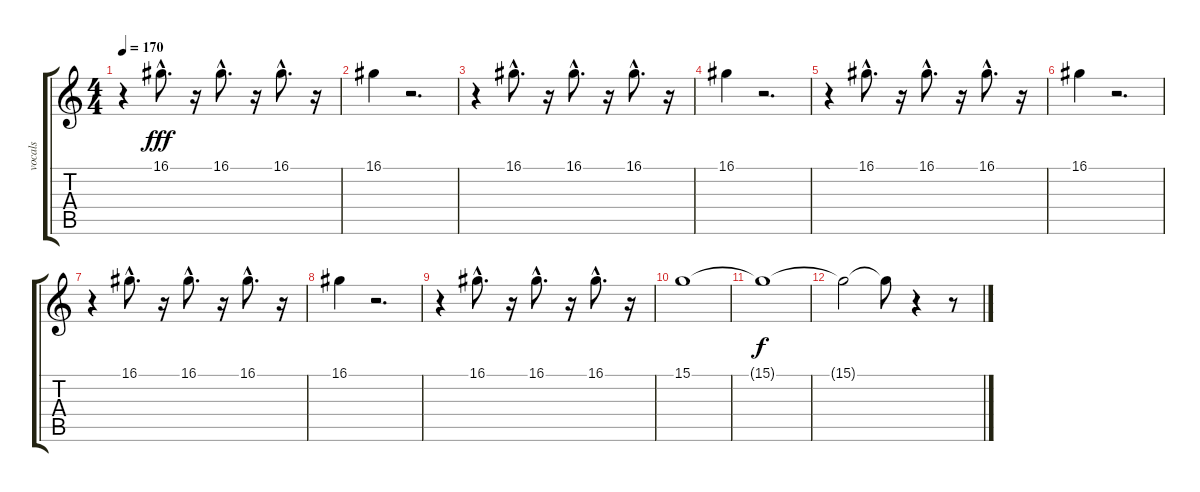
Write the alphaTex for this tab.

\track ("vocals" "vocals") {instrument panflute}
\staff {score tabs}
\tuning (E4 B3 G3 D3 A2 E2) {hide}
\ts (4 4)
\tempo 170
\clef g2
\ks c
r.4{dy fff} 16.1{hac}.8{d} r.16 16.1{hac}.8{d} r.16 16.1{hac}.8{d} r.16 |
16.1.4 r.2{d} |
r.4 16.1{hac}.8{d} r.16 16.1{hac}.8{d} r.16 16.1{hac}.8{d} r.16 |
16.1.4 r.2{d} |
r.4 16.1{hac}.8{d} r.16 16.1{hac}.8{d} r.16 16.1{hac}.8{d} r.16 |
16.1.4 r.2{d} |
r.4 16.1{hac}.8{d} r.16 16.1{hac}.8{d} r.16 16.1{hac}.8{d} r.16 |
16.1.4 r.2{d} |
r.4 16.1{hac}.8{d} r.16 16.1{hac}.8{d} r.16 16.1{hac}.8{d} r.16 |
15.1.1 |
15.1{t}.1{dy f} |
15.1{t}.2 15.1{t}.8 r.4 r.8
